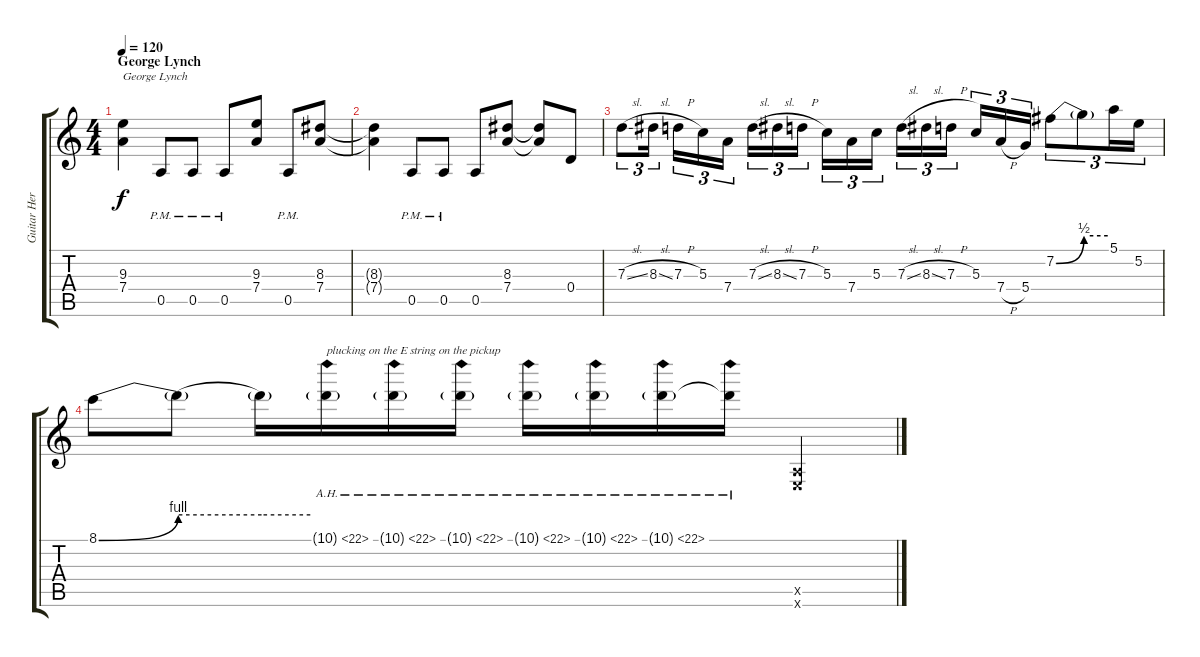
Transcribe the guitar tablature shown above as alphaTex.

\track ("Guitar Heros" "Guitar Her") {instrument overdrivenguitar}
\staff {score tabs}
\tuning (E4 B3 G3 D3 A2 E2) {hide}
\ts (4 4)
\section ("" "George Lynch")
\tempo 120
\clef g2
\ks c
(9.3 7.4).4{txt "George Lynch" dy f instrument overdrivenguitar} 0.5{pm}.8 0.5{pm}.8 0.5{pm}.8 (9.3 7.4).8 0.5{pm}.8 (8.3 7.4).8 |
(8.3{t} 7.4{t}).4 0.5{pm}.8 0.5{pm}.8 0.5.8 (8.3 7.4).8 (8.3{t} 7.4{t}).8 0.4.8 |
7.3{sl}.8{tu (3 2)} 8.3{sl}.16{tu (3 2)} 7.3{h}.16{tu (3 2)} 5.3.16{tu (3 2)} 7.4.16{tu (3 2)} 7.3{sl}.16{tu (3 2)} 8.3{sl}.16{tu (3 2)} 7.3{h}.16{tu (3 2)} 5.3.16{tu (3 2)} 7.4.16{tu (3 2)} 5.3.16{tu (3 2)} 7.3{sl}.16{tu (3 2)} 8.3{sl}.16{tu (3 2)} 7.3{h}.16{tu (3 2)} 5.3.16{tu (3 2)} 7.4{h}.16{tu (3 2)} 5.4.16{tu (3 2)} 7.2{be (bend 0 0 60 2)}.8{tu (3 2)} 7.2{be (hold 0 2 60 2) t}.8{tu (3 2)} 5.1.16{tu (3 2)} 5.2.16{tu (3 2)} |
8.1{be (bend 0 0 60 4)}.8 8.1{be (hold 0 4 60 4) t}.8 8.1{be (hold 0 4 60 4) t}.16 10.1{ah 12 g}.16{txt "plucking on the E string on the pickup"} 10.1{ah 12 g}.16 10.1{ah 12 g}.16 10.1{ah 12 g}.16 10.1{ah 12 g}.16 10.1{ah 12 g}.16 10.1{ah 12 t}.16 (0.5{x} 0.6{x}).4
